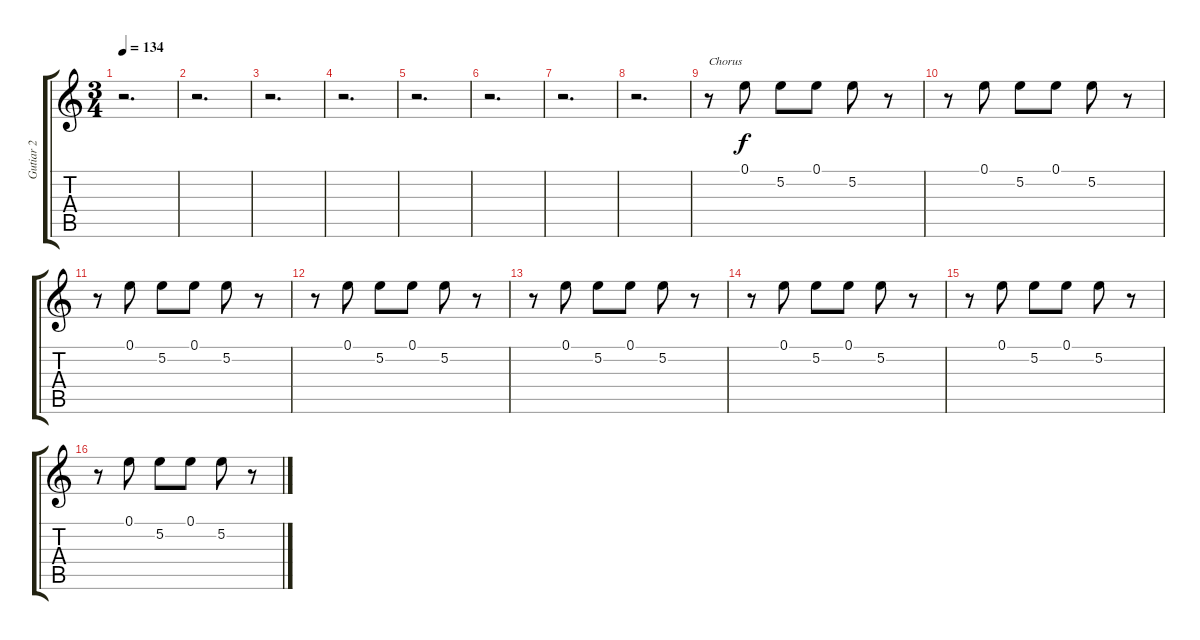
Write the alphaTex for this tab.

\track ("Gutiar 2" "Gutiar 2") {instrument electricguitarclean}
\staff {score tabs}
\tuning (E4 B3 G3 D3 A2 E2) {hide}
\ts (3 4)
\tempo 134
\clef g2
\ks c
r.2{d dy f} |
r.2{d} |
r.2{d} |
r.2{d} |
r.2{d} |
r.2{d} |
r.2{d} |
r.2{d} |
r.8{txt "Chorus"} 0.1.8{volume 9 instrument electricguitarclean} 5.2.8 0.1.8 5.2.8 r.8 |
r.8 0.1.8 5.2.8 0.1.8 5.2.8 r.8 |
r.8 0.1.8 5.2.8 0.1.8 5.2.8 r.8 |
r.8 0.1.8 5.2.8 0.1.8 5.2.8 r.8 |
r.8 0.1.8 5.2.8 0.1.8 5.2.8 r.8 |
r.8 0.1.8 5.2.8 0.1.8 5.2.8 r.8 |
r.8 0.1.8 5.2.8 0.1.8 5.2.8 r.8 |
r.8 0.1.8 5.2.8 0.1.8 5.2.8 r.8
